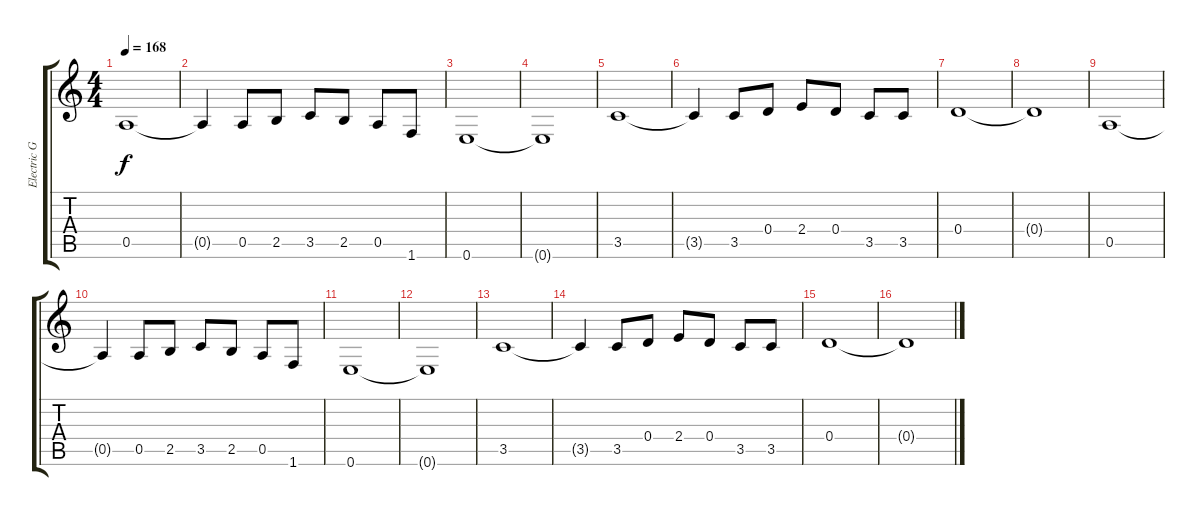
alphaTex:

\track ("Electric Guitar" "Electric G") {instrument electricguitarjazz}
\staff {score tabs}
\tuning (E4 B3 G3 D3 A2 E2) {hide}
\ts (4 4)
\tempo 168
\clef g2
\ks c
0.5.1{dy f} |
0.5{t}.4 0.5.8 2.5.8 3.5.8 2.5.8 0.5.8 1.6.8 |
0.6.1 |
0.6{t}.1 |
3.5.1 |
3.5{t}.4 3.5.8 0.4.8 2.4.8 0.4.8 3.5.8 3.5.8 |
0.4.1 |
0.4{t}.1 |
0.5.1 |
0.5{t}.4 0.5.8 2.5.8 3.5.8 2.5.8 0.5.8 1.6.8 |
0.6.1 |
0.6{t}.1 |
3.5.1 |
3.5{t}.4 3.5.8 0.4.8 2.4.8 0.4.8 3.5.8 3.5.8 |
0.4.1 |
0.4{t}.1
